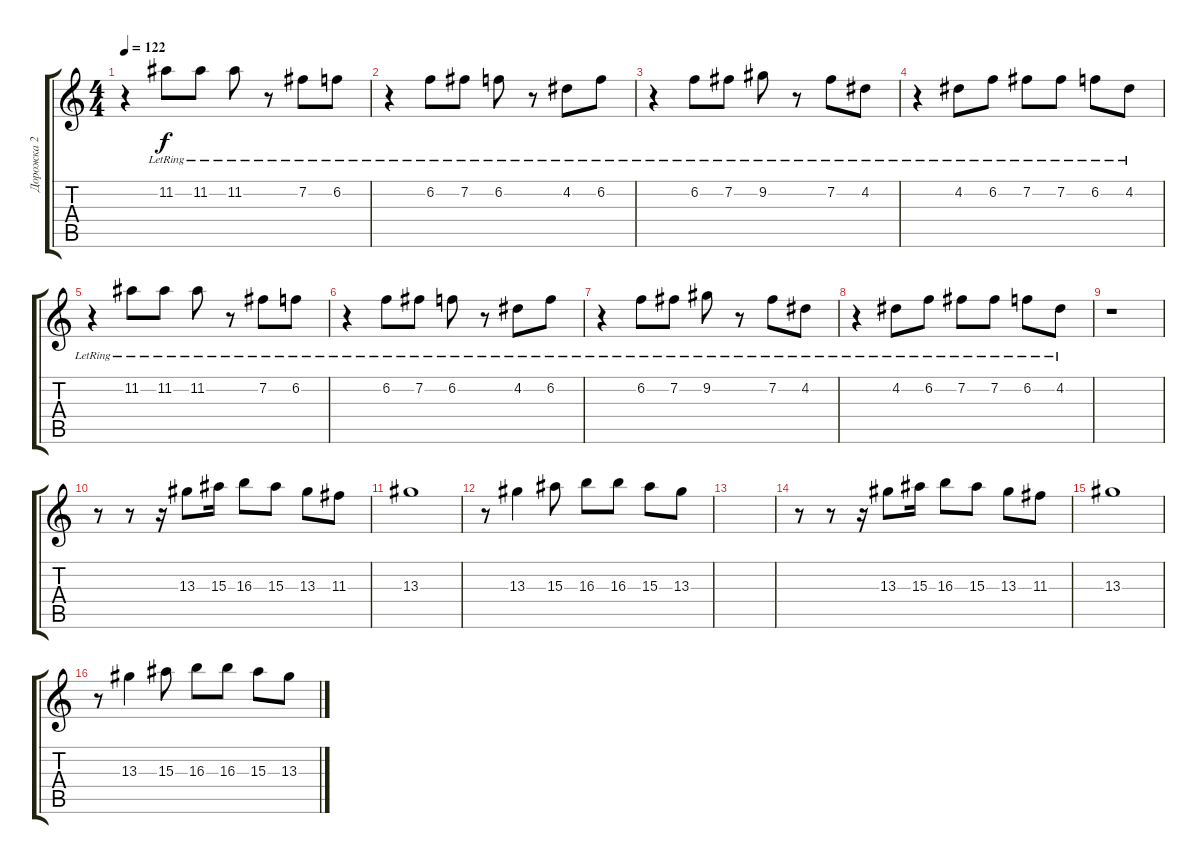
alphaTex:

\track ("Дорожка 2" "Дорожка 2") {instrument synthbass2}
\staff {score tabs}
\tuning (E4 B3 G3 D3 A2 E2) {hide}
\ts (4 4)
\tempo 122
\clef g2
\ks c
r.4{dy f} 11.2{lr}.8 11.2{lr}.8 11.2{lr}.8 r.8 7.2{lr}.8 6.2{lr}.8 |
r.4 6.2{lr}.8 7.2{lr}.8 6.2{lr}.8 r.8 4.2{lr}.8 6.2{lr}.8 |
r.4 6.2{lr}.8 7.2{lr}.8 9.2{lr}.8 r.8 7.2{lr}.8 4.2{lr}.8 |
r.4 4.2{lr}.8 6.2{lr}.8 7.2{lr}.8 7.2{lr}.8 6.2{lr}.8 4.2{lr}.8 |
r.4 11.2{lr}.8 11.2{lr}.8 11.2{lr}.8 r.8 7.2{lr}.8 6.2{lr}.8 |
r.4 6.2{lr}.8 7.2{lr}.8 6.2{lr}.8 r.8 4.2{lr}.8 6.2{lr}.8 |
r.4 6.2{lr}.8 7.2{lr}.8 9.2{lr}.8 r.8 7.2{lr}.8 4.2{lr}.8 |
r.4 4.2{lr}.8 6.2{lr}.8 7.2{lr}.8 7.2{lr}.8 6.2{lr}.8 4.2{lr}.8 |
r.1 |
r.8 r.8 r.16 13.3.8 15.3.16 16.3.8 15.3.8 13.3.8 11.3.8 |
13.3.1 |
r.8 13.3.4 15.3.8 16.3.8 16.3.8 15.3.8 13.3.8 |
|
r.8 r.8 r.16 13.3.8 15.3.16 16.3.8 15.3.8 13.3.8 11.3.8 |
13.3.1 |
r.8 13.3.4 15.3.8 16.3.8 16.3.8 15.3.8 13.3.8
